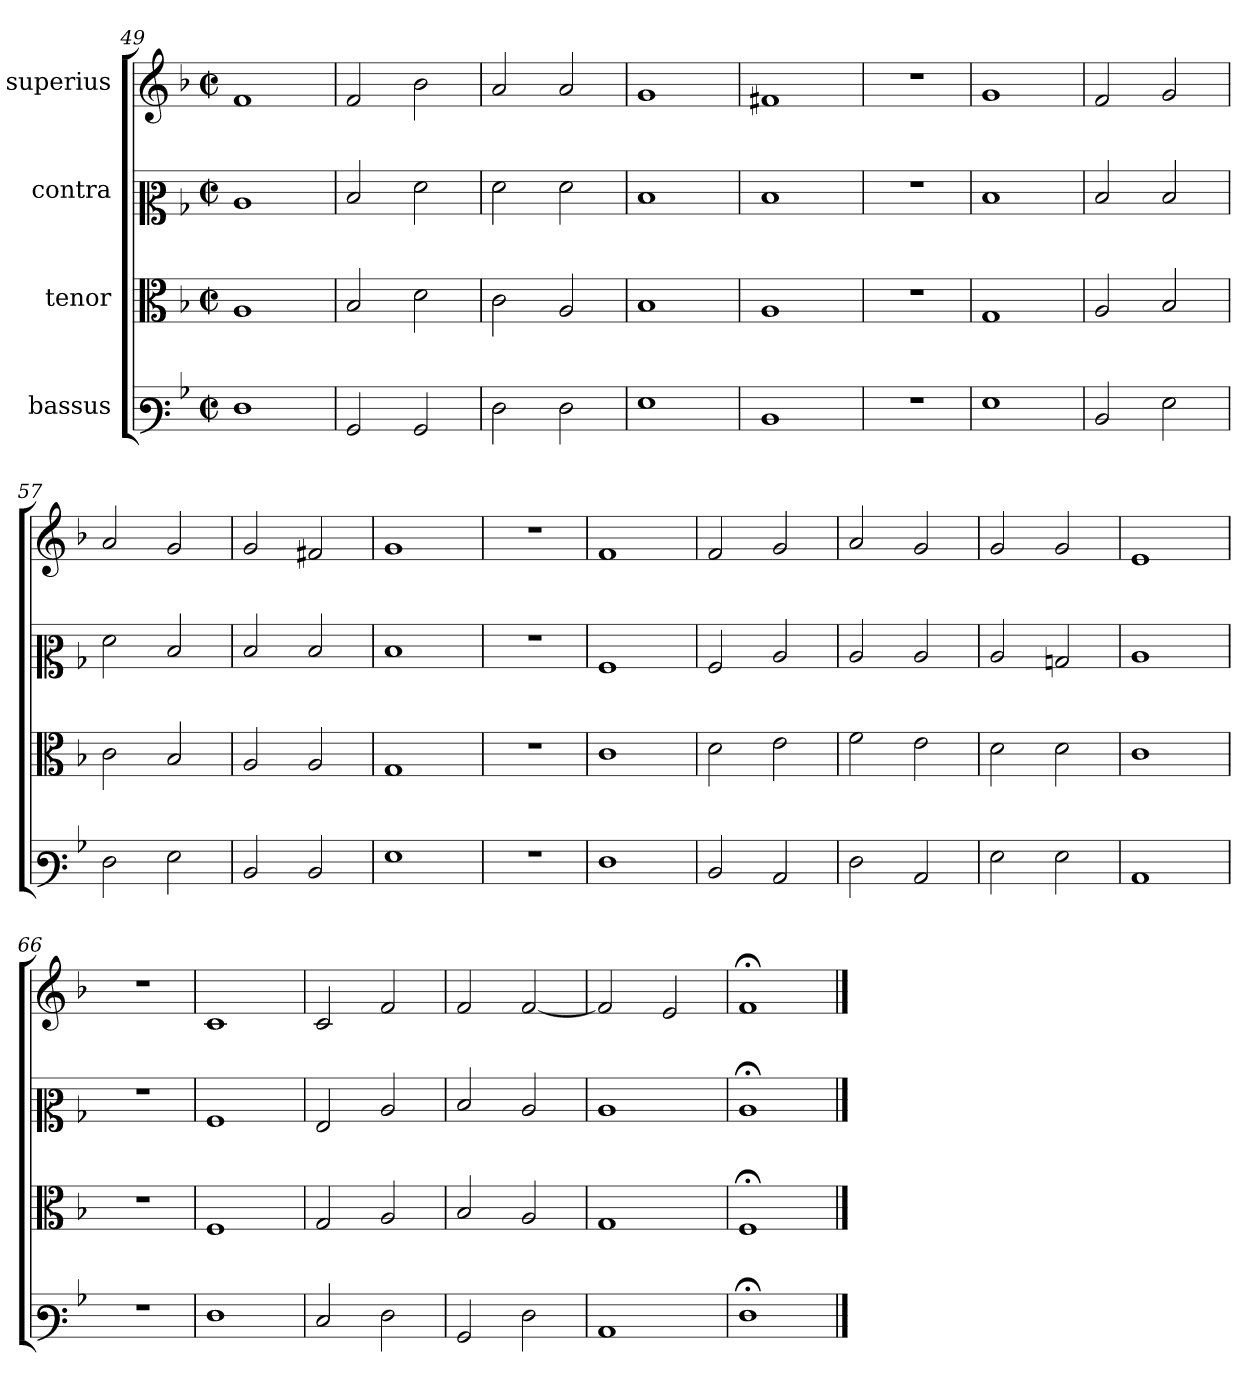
**kern	**kern	**kern	**kern
*part4	*part3	*part2	*part1
*staff4	*staff3	*staff2	*staff1
*I"bassus	*I"tenor	*I"contra	*I"superius
*clefF3	*clefC3	*clefC2	*clefG2
*k[b-]	*k[b-]	*k[b-]	*k[b-]
*M2/2	*M2/2	*M2/2	*M2/2
*met(c|)	*met(c|)	*met(c|)	*met(c|)
=49	=49	=49	=49
1F	1A	1c	1f
=50	=50	=50	=50
2BB-	2B-	2d	2f
2BB-	2d	2f	2b-
=51	=51	=51	=51
2F	2c	2f	2a
2F	2A	2f	2a
=52	=52	=52	=52
1G	1B-	1d	1g
=53	=53	=53	=53
1D	1A	1d	1f#X
=54	=54	=54	=54
1r	1r	1r	1r
=55	=55	=55	=55
1G	1G	1d	1g
=56	=56	=56	=56
2D	2A	2d	2f
2G	2B-	2d	2g
=57	=57	=57	=57
2F	2c	2f	2a
2G	2B-	2d	2g
=58	=58	=58	=58
2D	2A	2d	2g
2D	2A	2d	2f#X
=59	=59	=59	=59
1G	1G	1d	1g
=60	=60	=60	=60
1r	1r	1r	1r
=61	=61	=61	=61
1F	1c	1A	1f
=62	=62	=62	=62
2D	2d	2A	2f
2C	2e	2c	2g
=63	=63	=63	=63
2F	2f	2c	2a
2C	2e	2c	2g
=64	=64	=64	=64
2G	2d	2c	2g
2G	2d	2Bn	2g
=65	=65	=65	=65
1C	1c	1c	1e
=66	=66	=66	=66
1r	1r	1r	1r
=67	=67	=67	=67
1F	1F	1A	1c
=68	=68	=68	=68
2E	2G	2G	2c
2F	2A	2c	2f
=69	=69	=69	=69
2BB-	2B-	2d	2f
2F	2A	2c	[2f
=70	=70	=70	=70
1C	1G	1c	2f]
.	.	.	2e
=71	=71	=71	=71
1F;	1F;	1c;	1f;
==	==	==	==
*-	*-	*-	*-
